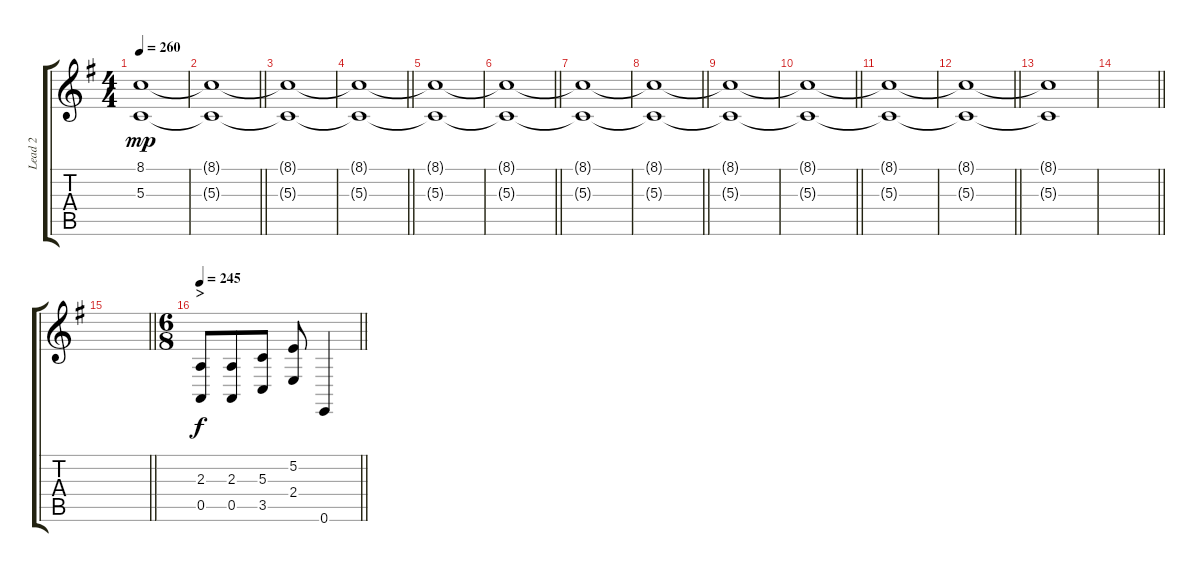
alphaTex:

\track ("Lead 2" "Lead 2") {instrument lead2sawtooth}
\staff {score tabs}
\tuning (E4 B3 G3 D3 A2 E2) {hide}
\ts (4 4)
\tempo 260
\clef g2
\ks eminor
(8.1{t} 5.3{t}).1{dy mp} |
\barLineRight lightlight
(8.1{t} 5.3{t}).1 |
(8.1{t} 5.3{t}).1 |
\barLineRight lightlight
(8.1{t} 5.3{t}).1 |
(8.1{t} 5.3{t}).1 |
\barLineRight lightlight
(8.1{t} 5.3{t}).1 |
(8.1{t} 5.3{t}).1 |
\barLineRight lightlight
(8.1{t} 5.3{t}).1 |
(8.1{t} 5.3{t}).1 |
\barLineRight lightlight
(8.1{t} 5.3{t}).1 |
(8.1{t} 5.3{t}).1 |
\barLineRight lightlight
(8.1{t} 5.3{t}).1 |
(8.1{t} 5.3{t}).1 |
\barLineRight lightlight
|
\barLineRight lightlight
|
\ts (6 8)
\section ("" ">")
\tempo 245
\barLineRight lightlight
(2.3 0.5).8{dy f volume 13 balance 2 instrument lead8bassandlead} (2.3 0.5).8 (5.3 3.5).8 (5.2 2.4).8 0.6.4
